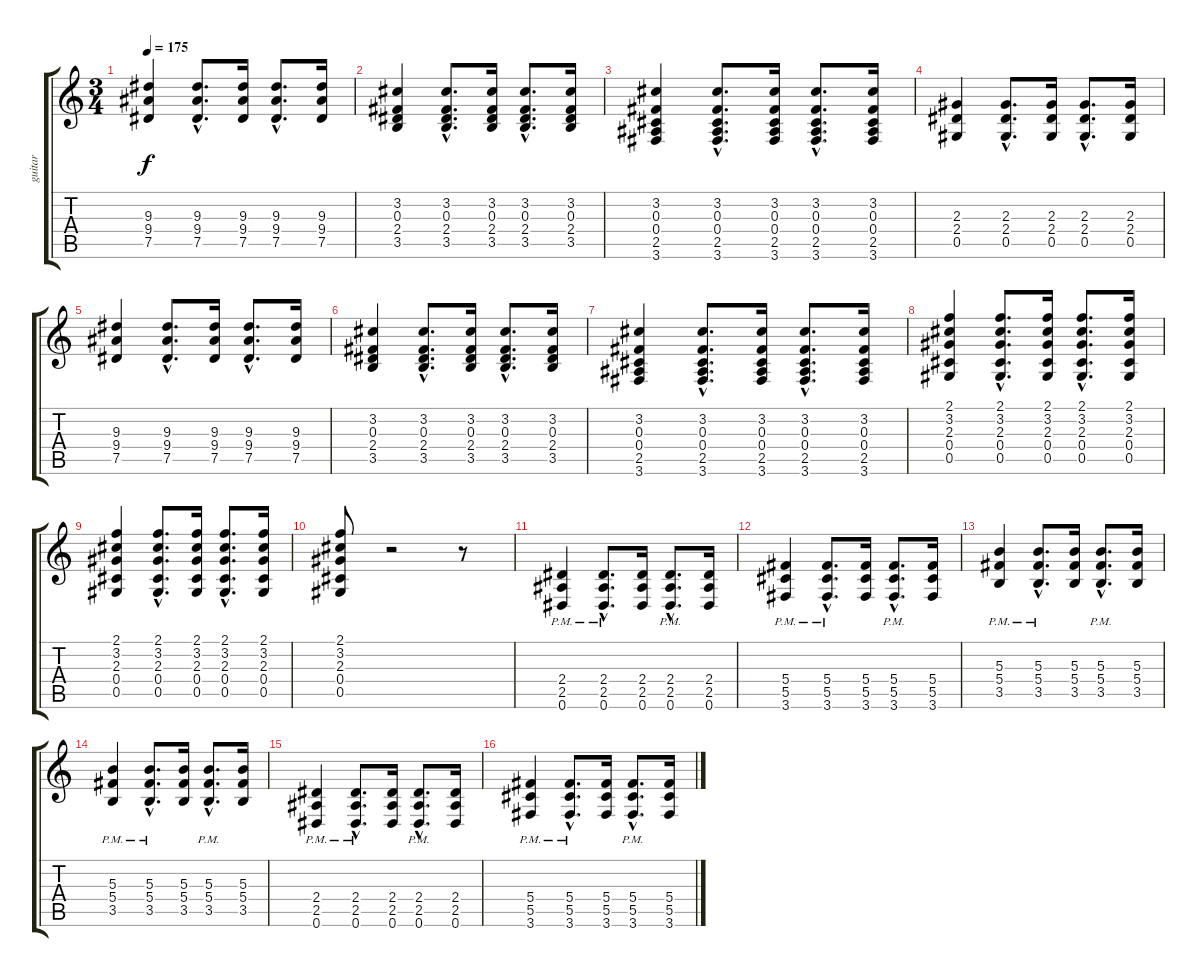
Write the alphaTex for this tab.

\track ("guitar" "guitar") {instrument acousticguitarsteel}
\staff {score tabs}
\tuning (Eb4 Bb3 Gb3 Db3 Ab2 Eb2) {hide}
\ts (3 4)
\tempo 175
\clef g2
\ks c
(9.3 9.4 7.5).4{dy f} (9.3{hac} 9.4{hac} 7.5{hac}).8{d} (9.3 9.4 7.5).16 (9.3{hac} 9.4{hac} 7.5{hac}).8{d} (9.3 9.4 7.5).16 |
(3.2 0.3 2.4 3.5).4 (3.2{hac} 0.3{hac} 2.4{hac} 3.5{hac}).8{d} (3.2 0.3 2.4 3.5).16 (3.2{hac} 0.3{hac} 2.4{hac} 3.5{hac}).8{d} (3.2 0.3 2.4 3.5).16 |
(3.2 0.3 0.4 2.5 3.6).4 (3.2{hac} 0.3{hac} 0.4{hac} 2.5{hac} 3.6{hac}).8{d} (3.2 0.3 0.4 2.5 3.6).16 (3.2{hac} 0.3{hac} 0.4{hac} 2.5{hac} 3.6{hac}).8{d} (3.2 0.3 0.4 2.5 3.6).16 |
(2.3 2.4 0.5).4 (2.3{hac} 2.4{hac} 0.5{hac}).8{d} (2.3 2.4 0.5).16 (2.3{hac} 2.4{hac} 0.5{hac}).8{d} (2.3 2.4 0.5).16 |
(9.3 9.4 7.5).4 (9.3{hac} 9.4{hac} 7.5{hac}).8{d} (9.3 9.4 7.5).16 (9.3{hac} 9.4{hac} 7.5{hac}).8{d} (9.3 9.4 7.5).16 |
(3.2 0.3 2.4 3.5).4 (3.2{hac} 0.3{hac} 2.4{hac} 3.5{hac}).8{d} (3.2 0.3 2.4 3.5).16 (3.2{hac} 0.3{hac} 2.4{hac} 3.5{hac}).8{d} (3.2 0.3 2.4 3.5).16 |
(3.2 0.3 0.4 2.5 3.6).4 (3.2{hac} 0.3{hac} 0.4{hac} 2.5{hac} 3.6{hac}).8{d} (3.2 0.3 0.4 2.5 3.6).16 (3.2{hac} 0.3{hac} 0.4{hac} 2.5{hac} 3.6{hac}).8{d} (3.2 0.3 0.4 2.5 3.6).16 |
(2.1 3.2 2.3 0.4 0.5).4 (2.1{hac} 3.2{hac} 2.3{hac} 0.4{hac} 0.5{hac}).8{d} (2.1 3.2 2.3 0.4 0.5).16 (2.1{hac} 3.2{hac} 2.3{hac} 0.4{hac} 0.5{hac}).8{d} (2.1 3.2 2.3 0.4 0.5).16 |
(2.1 3.2 2.3 0.4 0.5).4 (2.1{hac} 3.2{hac} 2.3{hac} 0.4{hac} 0.5{hac}).8{d} (2.1 3.2 2.3 0.4 0.5).16 (2.1{hac} 3.2{hac} 2.3{hac} 0.4{hac} 0.5{hac}).8{d} (2.1 3.2 2.3 0.4 0.5).16 |
(2.1 3.2 2.3 0.4 0.5).8 r.2 r.8 |
(2.4{pm} 2.5{pm} 0.6{pm}).4 (2.4{hac pm} 2.5{hac pm} 0.6{hac pm}).8{d} (2.4 2.5 0.6).16 (2.4{hac pm} 2.5{hac pm} 0.6{hac pm}).8{d} (2.4 2.5 0.6).16 |
(5.4{pm} 5.5{pm} 3.6{pm}).4 (5.4{hac pm} 5.5{hac pm} 3.6{hac pm}).8{d} (5.4 5.5 3.6).16 (5.4{hac pm} 5.5{hac pm} 3.6{hac pm}).8{d} (5.4 5.5 3.6).16 |
(5.3{pm} 5.4{pm} 3.5{pm}).4 (5.3{hac pm} 5.4{hac pm} 3.5{hac pm}).8{d} (5.3 5.4 3.5).16 (5.3{hac pm} 5.4{hac pm} 3.5{hac pm}).8{d} (5.3 5.4 3.5).16 |
(5.3{pm} 5.4{pm} 3.5{pm}).4 (5.3{hac pm} 5.4{hac pm} 3.5{hac pm}).8{d} (5.3 5.4 3.5).16 (5.3{hac pm} 5.4{hac pm} 3.5{hac pm}).8{d} (5.3 5.4 3.5).16 |
(2.4{pm} 2.5{pm} 0.6{pm}).4 (2.4{hac pm} 2.5{hac pm} 0.6{hac pm}).8{d} (2.4 2.5 0.6).16 (2.4{hac pm} 2.5{hac pm} 0.6{hac pm}).8{d} (2.4 2.5 0.6).16 |
(5.4{pm} 5.5{pm} 3.6{pm}).4 (5.4{hac pm} 5.5{hac pm} 3.6{hac pm}).8{d} (5.4 5.5 3.6).16 (5.4{hac pm} 5.5{hac pm} 3.6{hac pm}).8{d} (5.4 5.5 3.6).16
